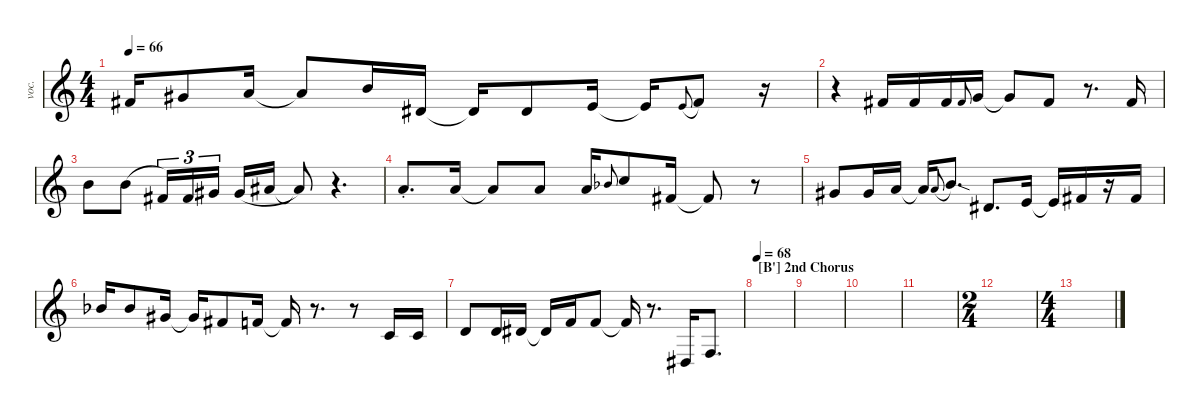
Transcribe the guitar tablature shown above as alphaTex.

\defaultSystemsLayout 4
\hideDynamics
\bracketExtendMode nobrackets
\track ("Backing Vocals I" "voc.") {instrument voiceoohs}
\staff {score}
\tuning (E4 B3 G3 D3 A2 E2)
\ts (4 4)
\tempo 66
\clef g2
\ks c
2.1{acc #}.16{dy mf} 4.1{acc #}.8 5.1.16 5.1{t}.8 7.1.16 4.2{acc #}.16 4.2{t acc #}.16 4.2{acc #}.8 0.1.16 0.1{t}.16 0.1.8{gr onbeat legatoorigin} 2.1{acc #}.8 r.16 |
r.4 16.4{acc #}.16 16.4{acc #}.16 16.4{acc #}.16 16.4{acc #}.8{gr onbeat} 17.4.16 17.4{t}.8 16.4{acc #}.8 r.8{d} 16.4{acc #}.16 |
16.3.8 16.3.8{legatoorigin} 16.4{acc #}.16{tu (3 2)} 16.4{acc #}.16{tu (3 2)} 13.3{acc #}.16{tu (3 2) beam splitsecondary} 13.3{acc #}.16{legatoorigin} 15.3{acc #}.16{legatoorigin} 15.3{t acc #}.8 r.4{d} |
14.3{st}.8{d} 14.3.16 14.3{t}.8 14.3.8 14.3.16 15.3{acc b}.8{gr onbeat} 17.3.8 16.4{acc #}.16 16.4{t acc #}.8 r.8 |
13.3{acc #}.8 13.3{acc #}.16 14.3.16 14.3{t}.16 14.3.8{gr onbeat legatoorigin} 12.2{sod}.8{d} 13.4{acc #}.8{d} 14.4.16 14.4{t}.16 16.4{acc #}.16 r.16 16.4{acc #}.16 |
15.3{acc b}.16 15.3{acc b}.8 13.3{acc #}.16 13.3{t acc #}.16 16.4{acc #}.8 15.4.16 15.4{t}.16 r.8{d} r.8 15.5.16 15.5.16 |
12.4.8 12.4.16 13.4{acc #}.16 13.4{t acc #}.16 15.4.16 15.4.8 15.4{t}.16 r.8{d} 1.4{acc #}.16 3.4.8{d} |
\section ("B'" "2nd Chorus")
\tempo 68
|
|
|
|
\ts (2 4)
\beaming (8 2 2)
|
\ts (4 4)
\beaming (8 2 2 2 2)
